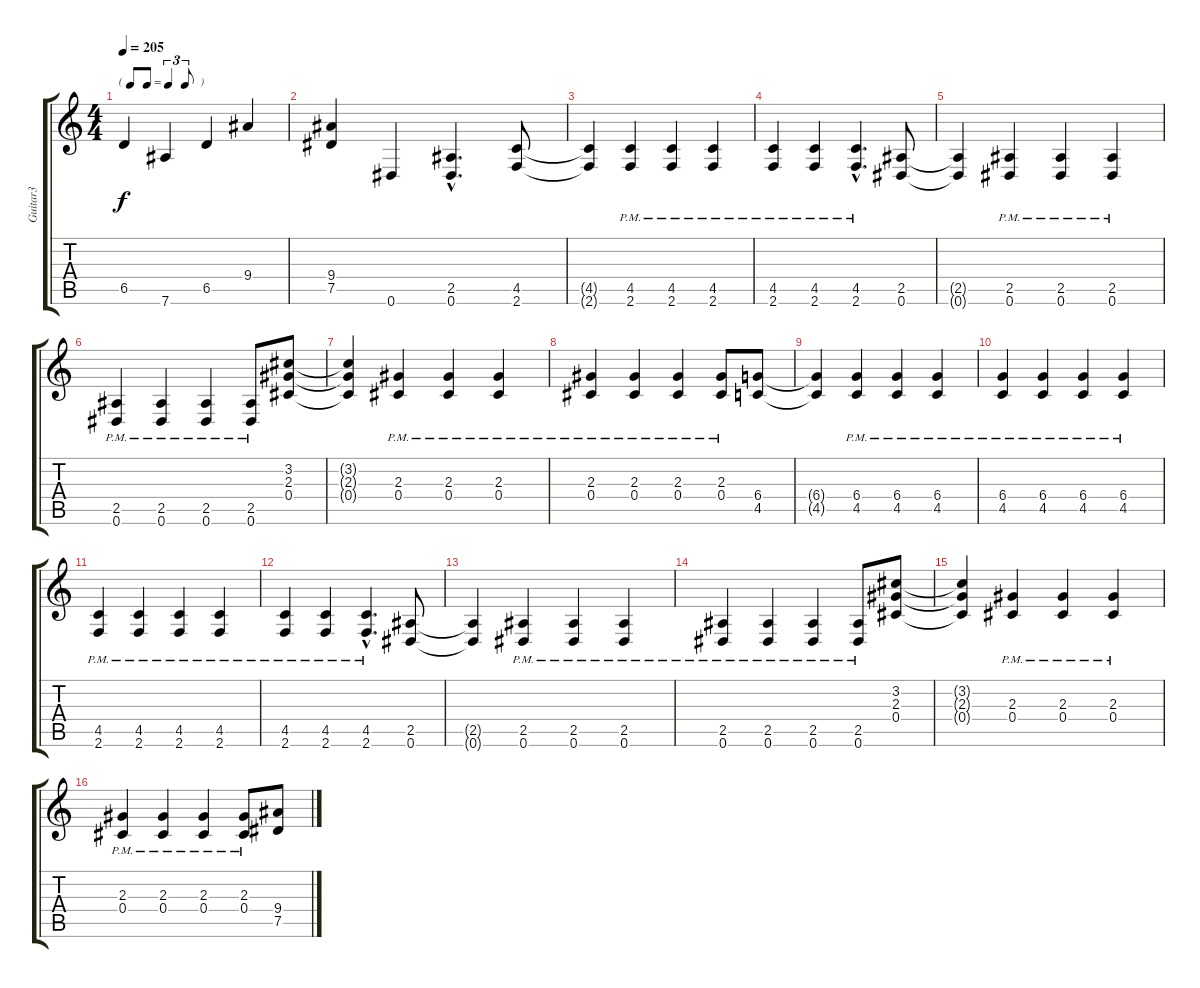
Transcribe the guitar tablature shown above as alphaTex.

\track ("Guitar3" "Guitar3") {instrument distortionguitar}
\staff {score tabs}
\tuning (Eb4 Bb3 Gb3 Db3 Ab2 Eb2) {hide}
\ts (4 4)
\tf triplet8th
\tempo 205
\clef g2
\ks c
6.5.4{dy f} 7.6.4 6.5.4 9.4.4 |
(9.4 7.5).4 0.6.4 (2.5{hac} 0.6{hac}).4{d} (4.5 2.6).8 |
(4.5{t} 2.6{t}).4 (4.5{pm} 2.6{pm}).4 (4.5{pm} 2.6{pm}).4 (4.5{pm} 2.6{pm}).4 |
(4.5{pm} 2.6{pm}).4 (4.5{pm} 2.6{pm}).4 (4.5{hac pm} 2.6{hac pm}).4{d} (2.5 0.6).8 |
(2.5{t} 0.6{t}).4 (2.5{pm} 0.6{pm}).4 (2.5{pm} 0.6{pm}).4 (2.5{pm} 0.6{pm}).4 |
(2.5{pm} 0.6{pm}).4 (2.5{pm} 0.6{pm}).4 (2.5{pm} 0.6{pm}).4 (2.5{pm} 0.6{pm}).8 (3.2 2.3 0.4).8 |
(3.2{t} 2.3{t} 0.4{t}).4 (2.3{pm} 0.4{pm}).4 (2.3{pm} 0.4{pm}).4 (2.3{pm} 0.4{pm}).4 |
(2.3{pm} 0.4{pm}).4 (2.3{pm} 0.4{pm}).4 (2.3{pm} 0.4{pm}).4 (2.3{pm} 0.4{pm}).8 (6.4 4.5).8 |
(6.4{t} 4.5{t}).4 (6.4{pm} 4.5{pm}).4 (6.4{pm} 4.5{pm}).4 (6.4{pm} 4.5{pm}).4 |
(6.4{pm} 4.5{pm}).4 (6.4{pm} 4.5{pm}).4 (6.4{pm} 4.5{pm}).4 (6.4{pm} 4.5{pm}).4 |
(4.5{pm} 2.6{pm}).4 (4.5{pm} 2.6{pm}).4 (4.5{pm} 2.6{pm}).4 (4.5{pm} 2.6{pm}).4 |
(4.5{pm} 2.6{pm}).4 (4.5{pm} 2.6{pm}).4 (4.5{hac pm} 2.6{hac pm}).4{d} (2.5 0.6).8 |
(2.5{t} 0.6{t}).4 (2.5{pm} 0.6{pm}).4 (2.5{pm} 0.6{pm}).4 (2.5{pm} 0.6{pm}).4 |
(2.5{pm} 0.6{pm}).4 (2.5{pm} 0.6{pm}).4 (2.5{pm} 0.6{pm}).4 (2.5{pm} 0.6{pm}).8 (3.2 2.3 0.4).8 |
(3.2{t} 2.3{t} 0.4{t}).4 (2.3{pm} 0.4{pm}).4 (2.3{pm} 0.4{pm}).4 (2.3{pm} 0.4{pm}).4 |
(2.3{pm} 0.4{pm}).4 (2.3{pm} 0.4{pm}).4 (2.3{pm} 0.4{pm}).4 (2.3{pm} 0.4{pm}).8 (9.4 7.5).8
